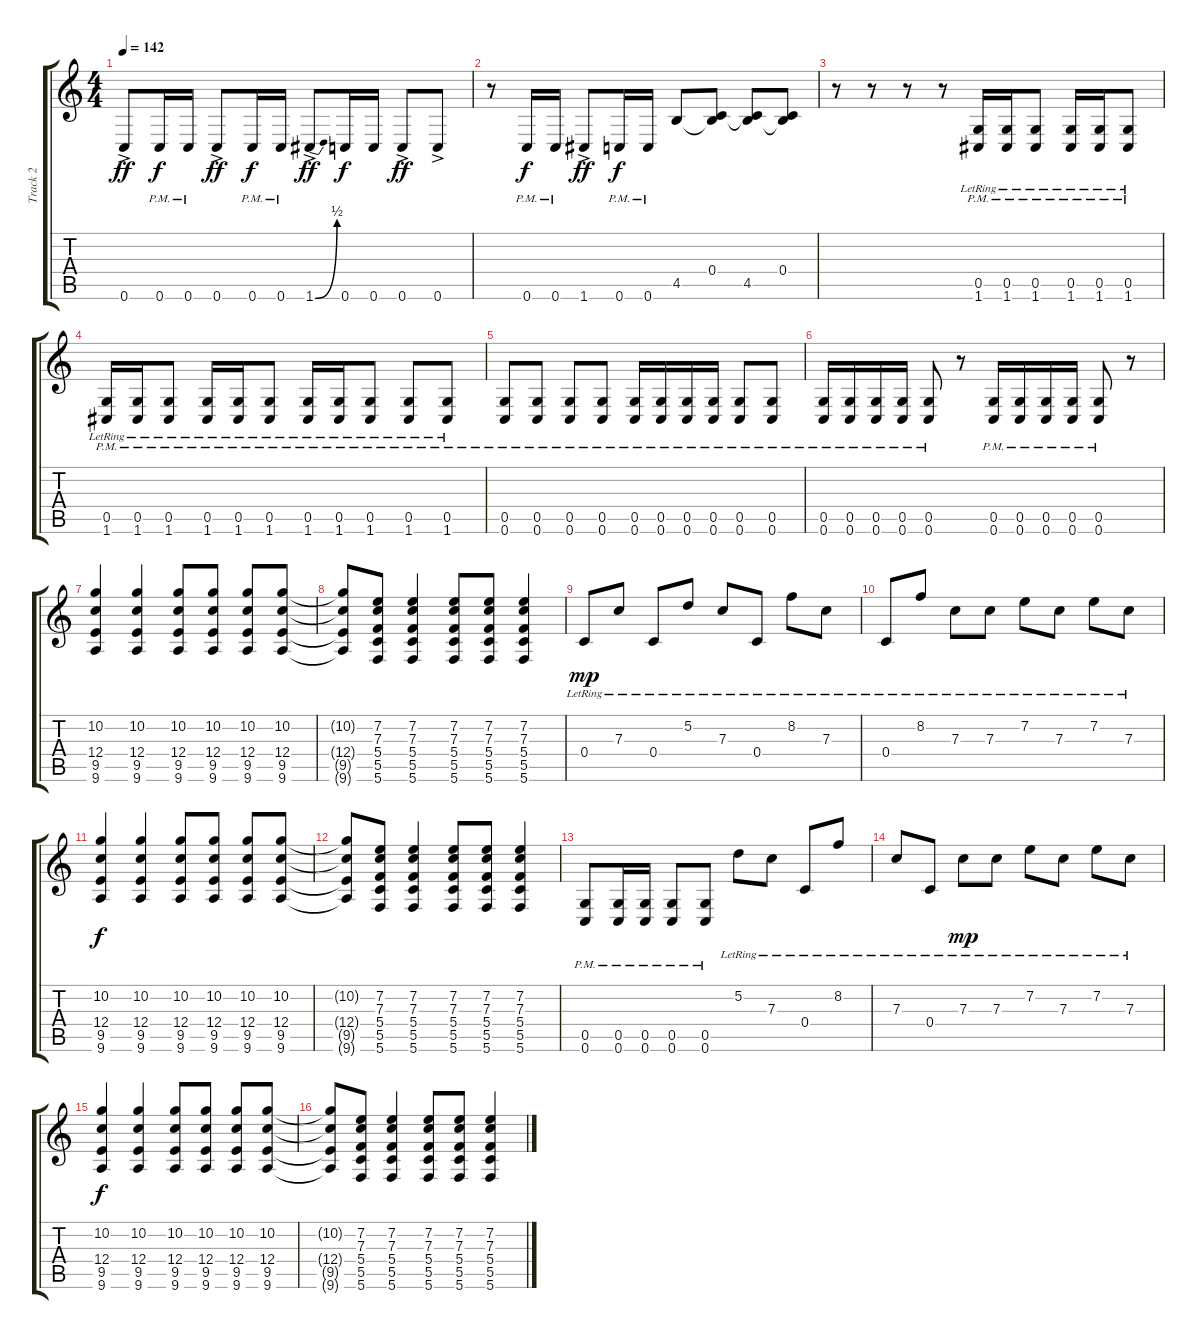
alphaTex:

\track ("Track 2" "Track 2") {instrument distortionguitar}
\staff {score tabs}
\tuning (D4 A3 F3 C3 G2 C2) {hide}
\ts (4 4)
\tempo 142
\clef g2
\ks c
0.6{ac}.8{dy ff} 0.6{pm}.16{dy f} 0.6{pm}.16 0.6{ac}.8{dy ff} 0.6{pm}.16{dy f} 0.6{pm}.16 1.6{be (bend 0 0 60 2) ac}.8{dy ff} 0.6.16{dy f} 0.6.16 0.6{ac}.8{dy ff} 0.6{ac}.8 |
r.8 0.6{pm}.16{dy f} 0.6{pm}.16 1.6{ac}.8{dy ff} 0.6{pm}.16{dy f} 0.6{pm}.16 4.5.8 (0.4 4.5{t}).8 (0.4{t} 4.5).8 (0.4 4.5{t}).8 |
r.8 r.8 r.8 r.8 (0.5{pm lr} 1.6{pm lr}).16 (0.5{pm lr} 1.6{pm lr}).16 (0.5{pm lr} 1.6{pm lr}).8 (0.5{pm lr} 1.6{pm lr}).16 (0.5{pm lr} 1.6{pm lr}).16 (0.5{pm lr} 1.6{pm lr}).8 |
(0.5{pm lr} 1.6{pm lr}).16 (0.5{pm lr} 1.6{pm lr}).16 (0.5{pm lr} 1.6{pm lr}).8 (0.5{pm lr} 1.6{pm lr}).16 (0.5{pm lr} 1.6{pm lr}).16 (0.5{pm lr} 1.6{pm lr}).8 (0.5{pm lr} 1.6{pm lr}).16 (0.5{pm lr} 1.6{pm lr}).16 (0.5{pm lr} 1.6{pm lr}).8 (0.5{pm lr} 1.6{pm lr}).8 (0.5{pm lr} 1.6{pm lr}).8 |
(0.5{pm} 0.6{pm}).8 (0.5{pm} 0.6{pm}).8 (0.5{pm} 0.6{pm}).8 (0.5{pm} 0.6{pm}).8 (0.5{pm} 0.6{pm}).16 (0.5{pm} 0.6{pm}).16 (0.5{pm} 0.6{pm}).16 (0.5{pm} 0.6{pm}).16 (0.5{pm} 0.6{pm}).8 (0.5{pm} 0.6{pm}).8 |
(0.5{pm} 0.6{pm}).16 (0.5{pm} 0.6{pm}).16 (0.5{pm} 0.6{pm}).16 (0.5{pm} 0.6{pm}).16 (0.5{pm} 0.6{pm}).8 r.8 (0.5{pm} 0.6{pm}).16 (0.5{pm} 0.6{pm}).16 (0.5{pm} 0.6{pm}).16 (0.5{pm} 0.6{pm}).16 (0.5{pm} 0.6{pm}).8 r.8 |
(10.2 12.4 9.5 9.6).4 (10.2 12.4 9.5 9.6).4 (10.2 12.4 9.5 9.6).8 (10.2 12.4 9.5 9.6).8 (10.2 12.4 9.5 9.6).8 (10.2 12.4 9.5 9.6).8 |
(10.2{t} 12.4{t} 9.5{t} 9.6{t}).8 (7.2 7.3 5.4 5.5 5.6).8 (7.2 7.3 5.4 5.5 5.6).4 (7.2 7.3 5.4 5.5 5.6).8 (7.2 7.3 5.4 5.5 5.6).8 (7.2 7.3 5.4 5.5 5.6).4 |
0.4{lr}.8{dy mp} 7.3{lr}.8 0.4{lr}.8 5.2{lr}.8 7.3{lr}.8 0.4{lr}.8 8.2{lr}.8 7.3{lr}.8 |
0.4{lr}.8 8.2{lr}.8 7.3{lr}.8 7.3{lr}.8 7.2{lr}.8 7.3{lr}.8 7.2{lr}.8 7.3{lr}.8 |
(10.2 12.4 9.5 9.6).4{dy f} (10.2 12.4 9.5 9.6).4 (10.2 12.4 9.5 9.6).8 (10.2 12.4 9.5 9.6).8 (10.2 12.4 9.5 9.6).8 (10.2 12.4 9.5 9.6).8 |
(10.2{t} 12.4{t} 9.5{t} 9.6{t}).8 (7.2 7.3 5.4 5.5 5.6).8 (7.2 7.3 5.4 5.5 5.6).4 (7.2 7.3 5.4 5.5 5.6).8 (7.2 7.3 5.4 5.5 5.6).8 (7.2 7.3 5.4 5.5 5.6).4 |
(0.5{pm} 0.6{pm}).8 (0.5{pm} 0.6{pm}).16 (0.5{pm} 0.6{pm}).16 (0.5{pm} 0.6{pm}).8 (0.5{pm} 0.6{pm}).8 5.2{lr}.8 7.3{lr}.8 0.4{lr}.8 8.2{lr}.8 |
7.3{lr}.8 0.4{lr}.8 7.3{lr}.8{dy mp} 7.3{lr}.8 7.2{lr}.8 7.3{lr}.8 7.2{lr}.8 7.3{lr}.8 |
(10.2 12.4 9.5 9.6).4{dy f} (10.2 12.4 9.5 9.6).4 (10.2 12.4 9.5 9.6).8 (10.2 12.4 9.5 9.6).8 (10.2 12.4 9.5 9.6).8 (10.2 12.4 9.5 9.6).8 |
(10.2{t} 12.4{t} 9.5{t} 9.6{t}).8 (7.2 7.3 5.4 5.5 5.6).8 (7.2 7.3 5.4 5.5 5.6).4 (7.2 7.3 5.4 5.5 5.6).8 (7.2 7.3 5.4 5.5 5.6).8 (7.2 7.3 5.4 5.5 5.6).4
